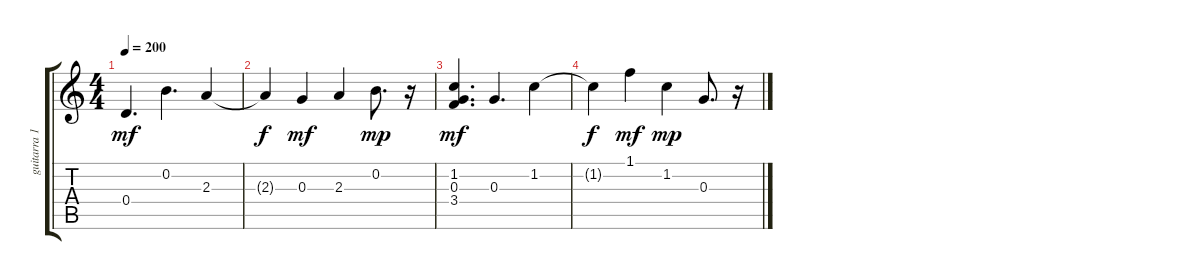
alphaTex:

\track ("guitarra 1" "guitarra 1") {instrument electricguitarclean}
\staff {score tabs}
\tuning (E4 B3 G3 D3 A2 E2) {hide}
\ts (4 4)
\tempo 200
\clef g2
\ks c
0.4.4{d dy mf volume 3} 0.2.4{d} 2.3.4 |
2.3{t}.4{dy f} 0.3.4{dy mf} 2.3.4 0.2.8{d dy mp} r.16 |
(1.2 0.3 3.4).4{d dy mf volume 2} 0.3.4{d} 1.2.4 |
1.2{t}.4{dy f} 1.1.4{dy mf} 1.2.4{dy mp} 0.3.8{d} r.16
